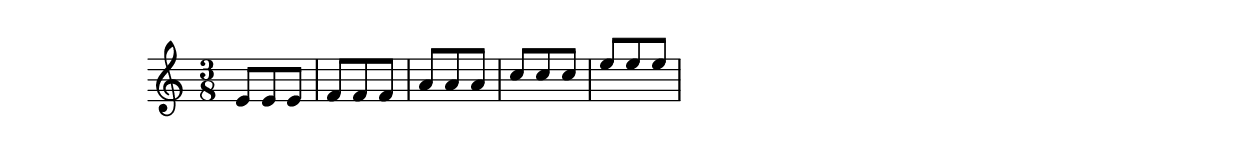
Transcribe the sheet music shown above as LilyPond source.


\version "2.1.36"
\header {

texidoc = "Upstem notes before a barline are printed with some extra
space. This is an optical correction similar to juxtaposed stems.
"

}

sd = \override Stem  #'direction = #-1
su = \override Stem  #'direction = #1
\score { \notes\relative e'
{

%\override Staff.StaffSpacing  #'stem-spacing-correction = #0.5
%\override Staff.NoteSpacing  #'stem-spacing-correction = #0.5

\time 3/8
\su
e8 e e
f f f
a a a
c c c
e e e
}
\paper { raggedright = ##t}
}

